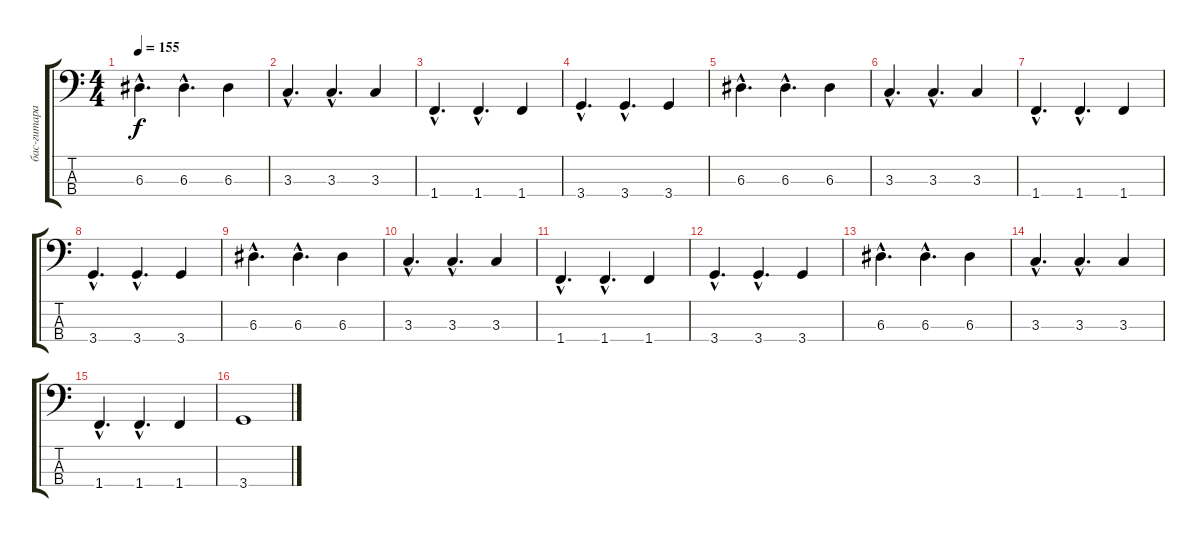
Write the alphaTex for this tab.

\track ("бас-гитара Peter Woodrobe" "бас-гитара") {instrument electricbassfinger}
\staff {score tabs}
\tuning (G2 D2 A1 E1) {hide}
\ts (4 4)
\tempo 155
\clef f4
\ks c
6.3{hac}.4{d dy f} 6.3{hac}.4{d} 6.3.4 |
3.3{hac}.4{d} 3.3{hac}.4{d} 3.3.4 |
1.4{hac}.4{d} 1.4{hac}.4{d} 1.4.4 |
3.4{hac}.4{d} 3.4{hac}.4{d} 3.4.4 |
6.3{hac}.4{d} 6.3{hac}.4{d} 6.3.4 |
3.3{hac}.4{d} 3.3{hac}.4{d} 3.3.4 |
1.4{hac}.4{d} 1.4{hac}.4{d} 1.4.4 |
3.4{hac}.4{d} 3.4{hac}.4{d} 3.4.4 |
6.3{hac}.4{d} 6.3{hac}.4{d} 6.3.4 |
3.3{hac}.4{d} 3.3{hac}.4{d} 3.3.4 |
1.4{hac}.4{d} 1.4{hac}.4{d} 1.4.4 |
3.4{hac}.4{d} 3.4{hac}.4{d} 3.4.4 |
6.3{hac}.4{d} 6.3{hac}.4{d} 6.3.4 |
3.3{hac}.4{d} 3.3{hac}.4{d} 3.3.4 |
1.4{hac}.4{d} 1.4{hac}.4{d} 1.4.4 |
3.4.1
